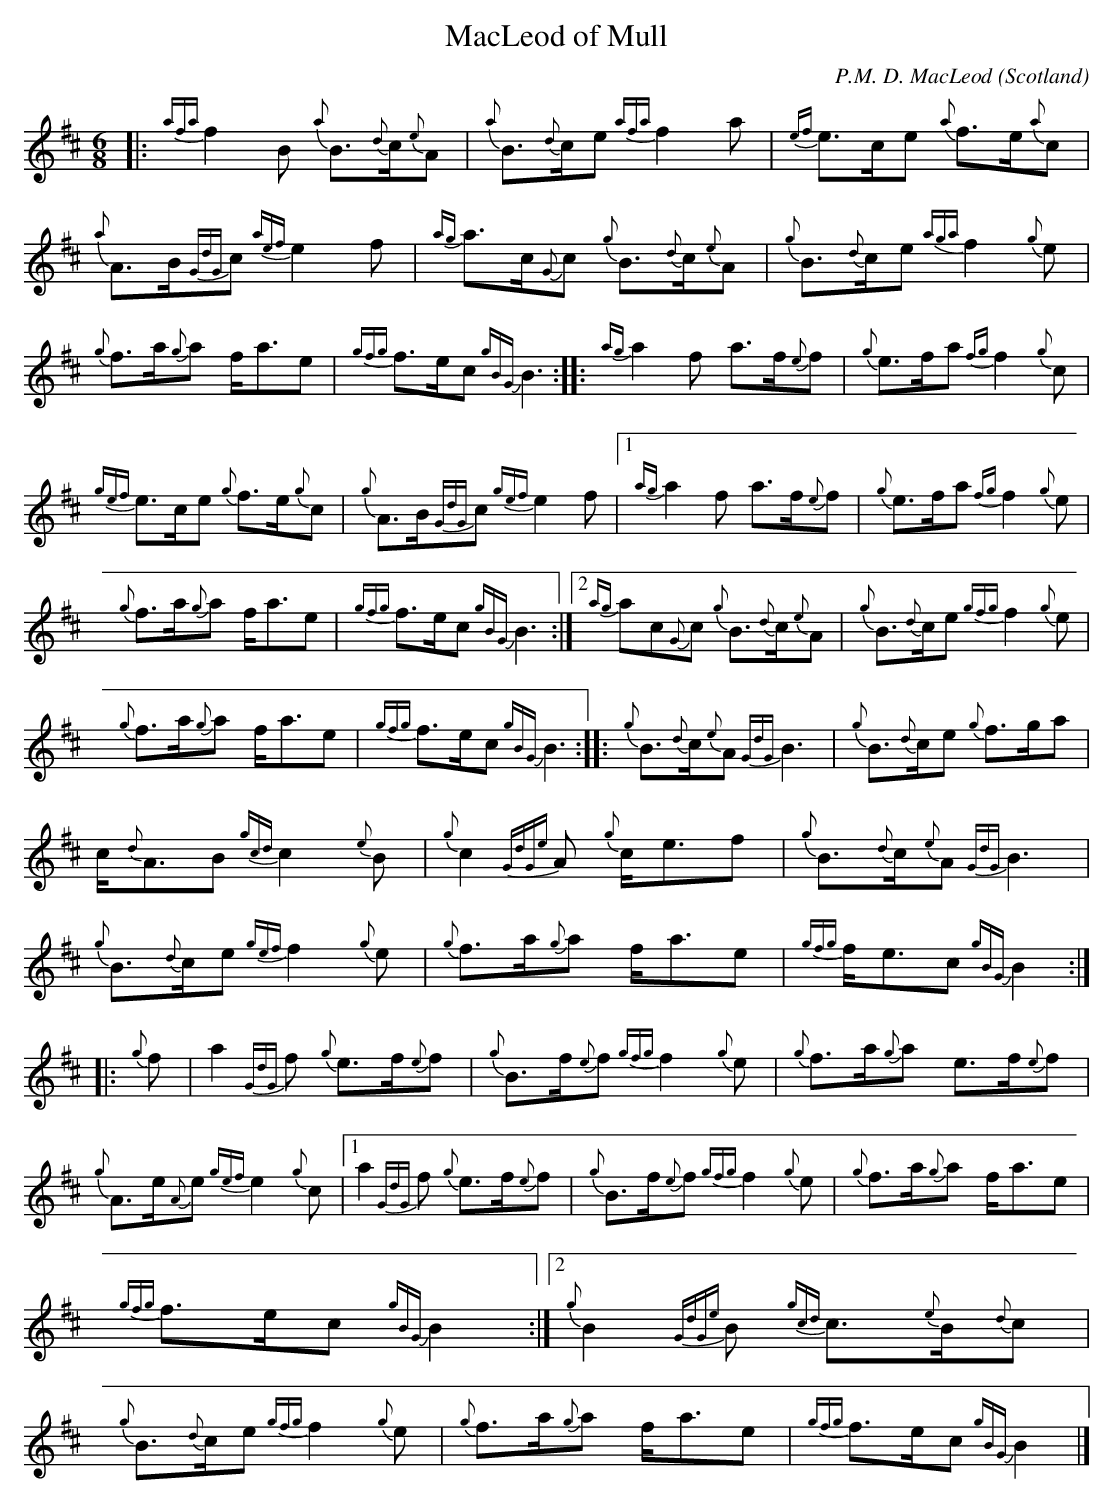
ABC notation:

X:1
T:MacLeod of Mull
C:P.M. D. MacLeod
M:6/8
O:Scotland
K:B minor
|: {afa}f2B {a}B>{d}c{e}A|{a}B>{d}ce {afa}f2a| \
{ef}e>ce {a}f>e{a}c| {a}A>B{GdG}c {aef}e2f| \
{ag}a>c{G}c {g}B>{d}c{e}A| {g}B>{d}ce {aga}f2{g}e | \
{g}f>a{g}a f<ae| {gfg}f>ec {gBG}B3 ::\
{ag}a2f a>f{e}f| {g}e>fa {fg}f2{g}c |\
{gef}e>ce {g}f>e{g}c| {g}A>B{GdG}c {gef}e2f\
|1 {ag}a2f a>f{e}f| {g}e>fa {fg}f2{g}e| \
{g}f>a{g}a f<ae|{gfg}f>ec {gBG}B3\
:|2 {ag}ac{G}c {g}B>{d}c{e}A| {g}B>{d}ce {gfg}f2{g}e| \
{g}f>a{g}a f<ae| {gfg}f>ec {gBG}B3:|\
|: {g}B>{d}c{e}A {GdG}B3| {g}B>{d}ce {g}f>ga| \
c<{d}AB {gcd}c2{e}B| {g}c2{GdGe}A {g}c<ef| \
{g}B>{d}c{e}A {GdG}B3| {g}B>{d}ce {gef}f2{g}e| \
{g}f>a{g}a f<ae| {gfg}f<ec {gBG}B2 ::\
 {g}f| \
a2{GdG}f {g}e>f{e}f| {g}B>f{e}f {gfg}f2{g}e| \
{g}f>a{g}a e>f{e}f| {g}A>e{A}e {gef}e2{g}c\
|1 a2{GdG}f {g}e>f{e}f| {g}B>f{e}f {gfg}f2{g}e| \
{g}f>a{g}a f<ae| {gfg}f>ec {gBG}B2\
:|2 {g}B2{GdGe}B {gcd}c>{e}B{d}c| \
{g}B>{d}ce {gfg}f2{g}e| {g}f>a{g}a f<ae| {gfg}f>ec {gBG}B2|]
